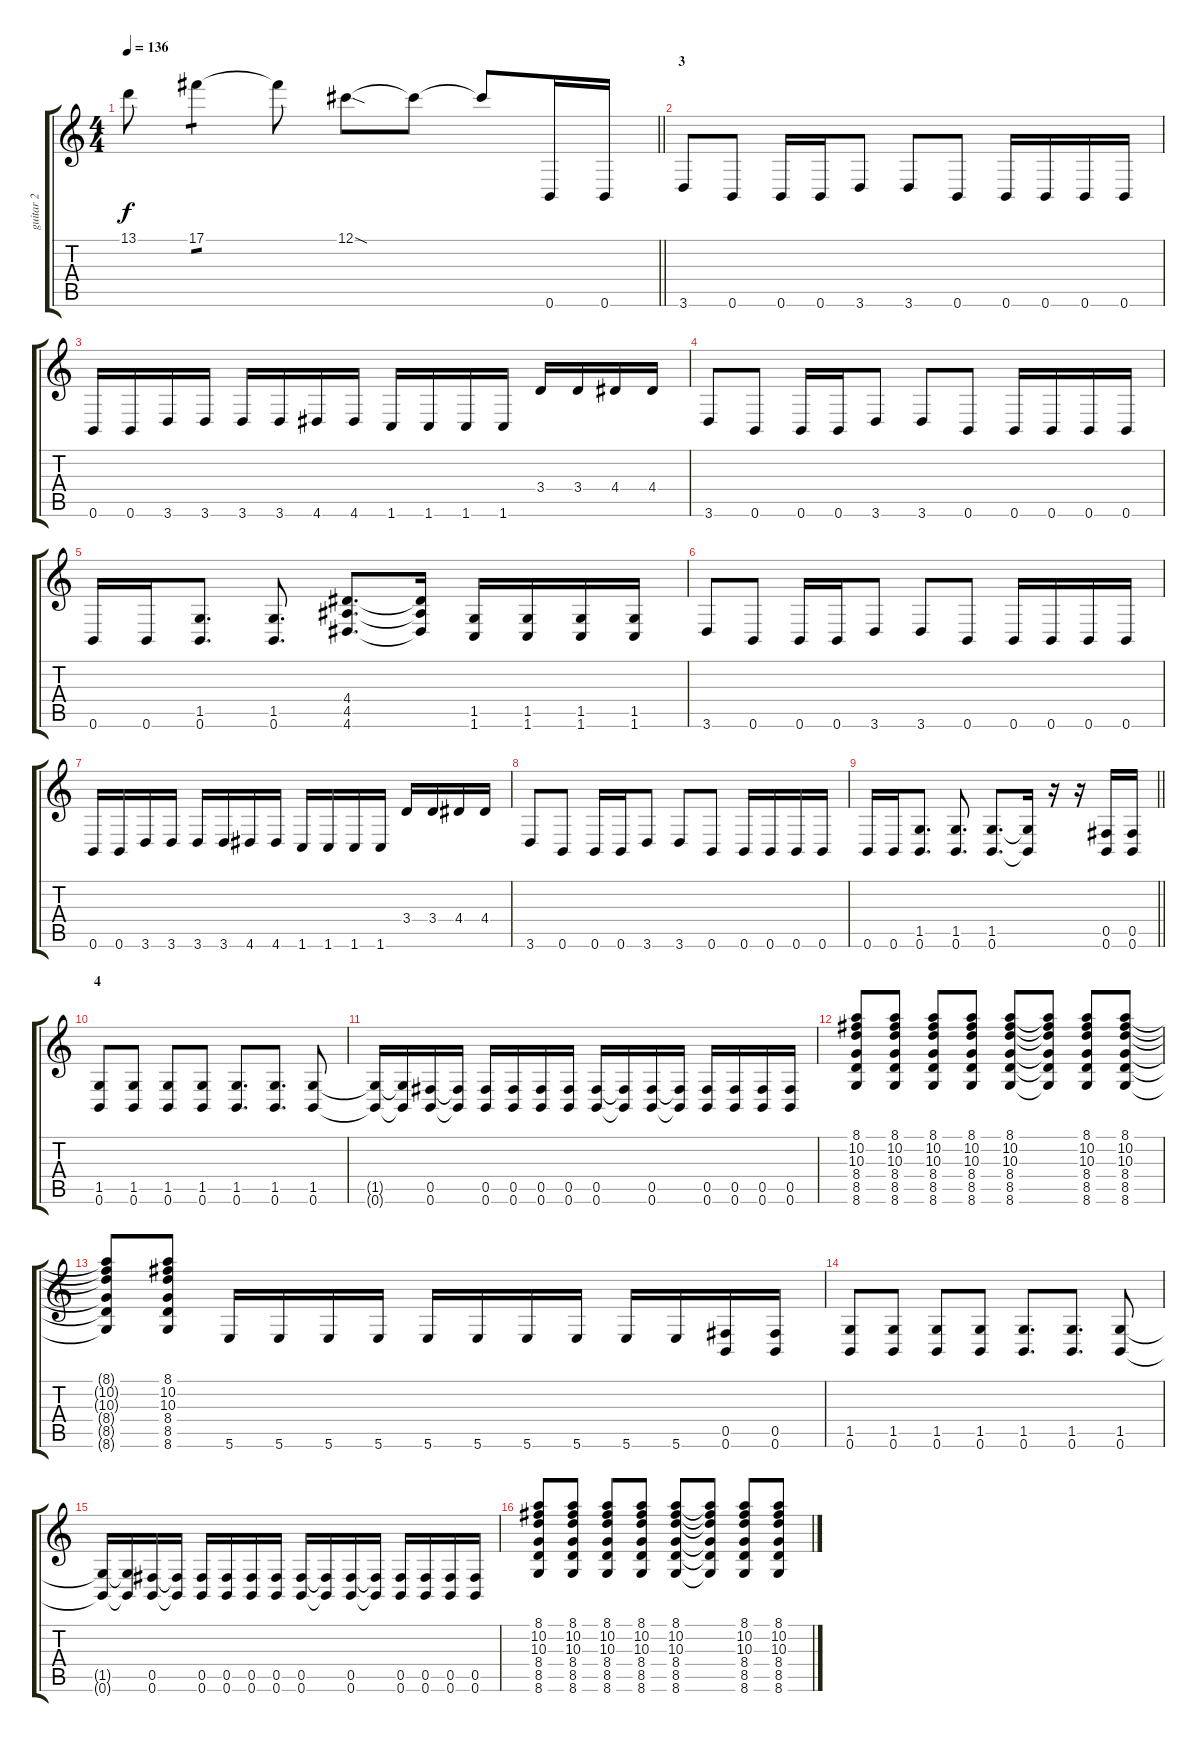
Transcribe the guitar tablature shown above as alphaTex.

\track ("guitar 2" "guitar 2") {instrument distortionguitar}
\staff {score tabs}
\tuning (Db4 Ab3 E3 B2 Gb2 B1) {hide}
\ts (4 4)
\tempo 136
\clef g2
\barLineRight lightlight
\ks c
13.1{t}.8{dy f} 17.1.4{tp 1} 17.1{t}.8 12.1{sod}.8 12.1{t}.8 12.1{t}.8 0.6.16 0.6.16 |
\section ("" "3")
3.6.8 0.6.8 0.6.16 0.6.16 3.6.8 3.6.8 0.6.8 0.6.16 0.6.16 0.6.16 0.6.16 |
0.6.16 0.6.16 3.6.16 3.6.16 3.6.16 3.6.16 4.6.16 4.6.16 1.6.16 1.6.16 1.6.16 1.6.16 3.4.16 3.4.16 4.4.16 4.4.16 |
3.6.8 0.6.8 0.6.16 0.6.16 3.6.8 3.6.8 0.6.8 0.6.16 0.6.16 0.6.16 0.6.16 |
0.6.16 0.6.16 (1.5 0.6).8{d} (1.5 0.6).8{d} (4.4 4.5 4.6).8{d} (4.4{t} 4.5{t} 4.6{t}).16 (1.5 1.6).16 (1.5 1.6).16 (1.5 1.6).16 (1.5 1.6).16 |
3.6.8 0.6.8 0.6.16 0.6.16 3.6.8 3.6.8 0.6.8 0.6.16 0.6.16 0.6.16 0.6.16 |
0.6.16 0.6.16 3.6.16 3.6.16 3.6.16 3.6.16 4.6.16 4.6.16 1.6.16 1.6.16 1.6.16 1.6.16 3.4.16 3.4.16 4.4.16 4.4.16 |
3.6.8 0.6.8 0.6.16 0.6.16 3.6.8 3.6.8 0.6.8 0.6.16 0.6.16 0.6.16 0.6.16 |
\barLineRight lightlight
0.6.16 0.6.16 (1.5 0.6).8{d} (1.5 0.6).8{d} (1.5 0.6).8{d} (1.5{t} 0.6{t}).16 r.16 r.16 (0.5 0.6).16 (0.5 0.6).16 |
\section ("" "4")
(1.5 0.6).8 (1.5 0.6).8 (1.5 0.6).8 (1.5 0.6).8 (1.5 0.6).8{d} (1.5 0.6).8{d} (1.5 0.6).8 |
(1.5{t} 0.6{t}).16 (1.5{t} 0.6{t}).16 (0.5 0.6).16 (0.5{t} 0.6{t}).16 (0.5 0.6).16 (0.5 0.6).16 (0.5 0.6).16 (0.5 0.6).16 (0.5 0.6).16 (0.5{t} 0.6{t}).16 (0.5 0.6).16 (0.5{t} 0.6{t}).16 (0.5 0.6).16 (0.5 0.6).16 (0.5 0.6).16 (0.5 0.6).16 |
(8.1 10.2 10.3 8.4 8.5 8.6).8 (8.1 10.2 10.3 8.4 8.5 8.6).8 (8.1 10.2 10.3 8.4 8.5 8.6).8 (8.1 10.2 10.3 8.4 8.5 8.6).8 (8.1 10.2 10.3 8.4 8.5 8.6).8 (8.1{t} 10.2{t} 10.3{t} 8.4{t} 8.5{t} 8.6{t}).8 (8.1 10.2 10.3 8.4 8.5 8.6).8 (8.1 10.2 10.3 8.4 8.5 8.6).8 |
(8.1{t} 10.2{t} 10.3{t} 8.4{t} 8.5{t} 8.6{t}).8 (8.1 10.2 10.3 8.4 8.5 8.6).8 5.6.16 5.6.16 5.6.16 5.6.16 5.6.16 5.6.16 5.6.16 5.6.16 5.6.16 5.6.16 (0.5 0.6).16 (0.5 0.6).16 |
(1.5 0.6).8 (1.5 0.6).8 (1.5 0.6).8 (1.5 0.6).8 (1.5 0.6).8{d} (1.5 0.6).8{d} (1.5 0.6).8 |
(1.5{t} 0.6{t}).16 (1.5{t} 0.6{t}).16 (0.5 0.6).16 (0.5{t} 0.6{t}).16 (0.5 0.6).16 (0.5 0.6).16 (0.5 0.6).16 (0.5 0.6).16 (0.5 0.6).16 (0.5{t} 0.6{t}).16 (0.5 0.6).16 (0.5{t} 0.6{t}).16 (0.5 0.6).16 (0.5 0.6).16 (0.5 0.6).16 (0.5 0.6).16 |
(8.1 10.2 10.3 8.4 8.5 8.6).8 (8.1 10.2 10.3 8.4 8.5 8.6).8 (8.1 10.2 10.3 8.4 8.5 8.6).8 (8.1 10.2 10.3 8.4 8.5 8.6).8 (8.1 10.2 10.3 8.4 8.5 8.6).8 (8.1{t} 10.2{t} 10.3{t} 8.4{t} 8.5{t} 8.6{t}).8 (8.1 10.2 10.3 8.4 8.5 8.6).8 (8.1 10.2 10.3 8.4 8.5 8.6).8
